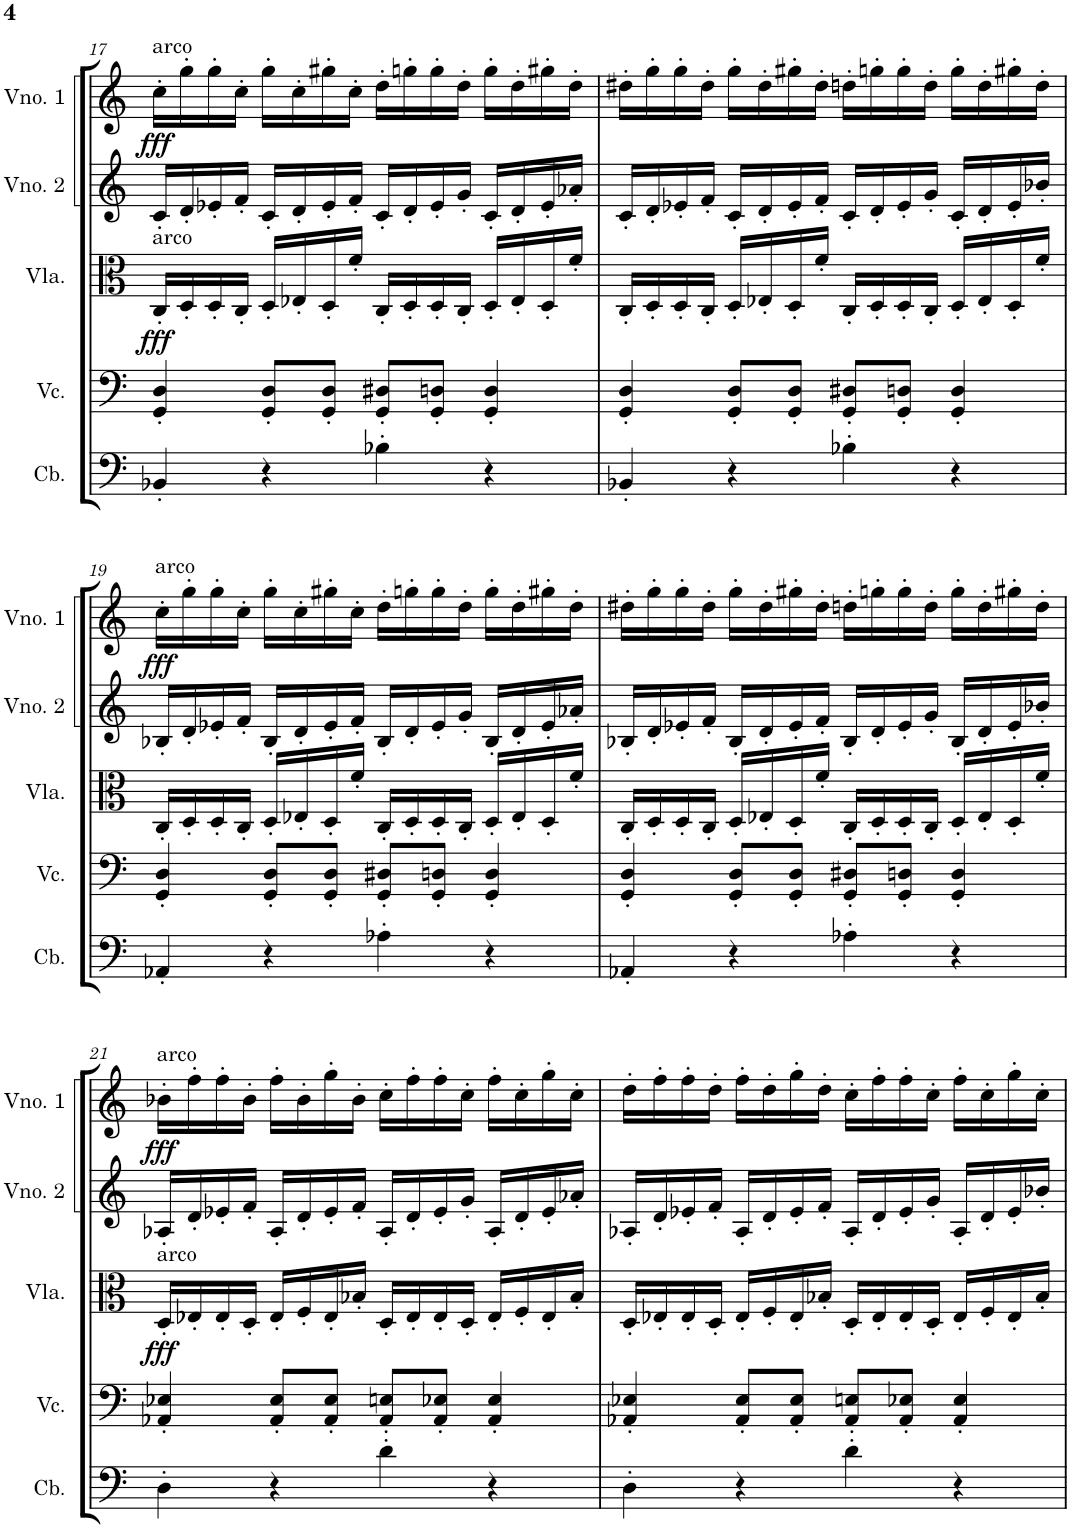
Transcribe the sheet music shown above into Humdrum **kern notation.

**kern	**kern	**kern	**dynam	**kern	**kern	**dynam
*part5	*part4	*part3	*part3	*part2	*part1	*part1
*staff5	*staff4	*staff3	*staff3	*staff2	*staff1	*staff1
*I"Contrabaixo	*I"Violoncelo	*I"Viola	*	*I"Violino 2	*I"Violino 1	*
*I'Cb.	*I'Vc.	*I'Vla.	*	*I'Vno. 2	*I'Vno. 1	*
!!LO:PB:g=z
*clefF4	*clefF4	*clefC3	*	*clefG2	*clefG2	*
*Trd7c12	*	*	*	*	*	*
*k[]	*k[]	*k[]	*	*k[]	*k[]	*
*M4/4	*M4/4	*M4/4	*	*M4/4	*M4/4	*
=17	=17	=17	=17	=17	=17	=17
!	!	!	!	!	!LO:TX:a:t=arco	!
!	!	!LO:TX:a:t=arco	!	!	!	!
!	!	!	!LO:DY:b	!	!	!LO:DY:b
4BB-X'/	4GG/' 4D/'	16C'/LL	fff	16c'/LL	16cc'\LL	fff
.	.	16D'/	.	16d'/	16gg'\	.
.	.	16D'/	.	16e-X'/	16gg'\	.
.	.	16C'/JJ	.	16f'/JJ	16cc'\JJ	.
4r	8GG/' 8D/'L	16D'/LL	.	16c'/LL	16gg'\LL	.
.	.	16E-X'/	.	16d'/	16cc'\	.
.	8GG/' 8D/'J	16D'/	.	16e-'/	16gg#X'\	.
.	.	16f'/JJ	.	16f'/JJ	16cc'\JJ	.
4B-X'\	8GG/' 8D#X/'L	16C'/LL	.	16c'/LL	16dd'\LL	.
.	.	16D'/	.	16d'/	16ggn'\	.
.	8GG/' 8Dn/'J	16D'/	.	16e-'/	16gg'\	.
.	.	16C'/JJ	.	16g'/JJ	16dd'\JJ	.
4r	4GG/' 4D/'	16D'/LL	.	16c'/LL	16gg'\LL	.
.	.	16E-'/	.	16d'/	16dd'\	.
.	.	16D'/	.	16e-'/	16gg#X'\	.
.	.	16f'/JJ	.	16a-X'/JJ	16dd'\JJ	.
=18	=18	=18	=18	=18	=18	=18
4BB-X'/	4GG/' 4D/'	16C'/LL	.	16c'/LL	16dd#X'\LL	.
.	.	16D'/	.	16d'/	16gg'\	.
.	.	16D'/	.	16e-X'/	16gg'\	.
.	.	16C'/JJ	.	16f'/JJ	16dd#'\JJ	.
4r	8GG/' 8D/'L	16D'/LL	.	16c'/LL	16gg'\LL	.
.	.	16E-X'/	.	16d'/	16dd#'\	.
.	8GG/' 8D/'J	16D'/	.	16e-'/	16gg#X'\	.
.	.	16f'/JJ	.	16f'/JJ	16dd#'\JJ	.
4B-X'\	8GG/' 8D#X/'L	16C'/LL	.	16c'/LL	16ddn'\LL	.
.	.	16D'/	.	16d'/	16ggn'\	.
.	8GG/' 8Dn/'J	16D'/	.	16e-'/	16gg'\	.
.	.	16C'/JJ	.	16g'/JJ	16dd'\JJ	.
4r	4GG/' 4D/'	16D'/LL	.	16c'/LL	16gg'\LL	.
.	.	16E-'/	.	16d'/	16dd'\	.
.	.	16D'/	.	16e-'/	16gg#X'\	.
.	.	16f'/JJ	.	16b-X'/JJ	16dd'\JJ	.
!!LO:LB:g=z
=19	=19	=19	=19	=19	=19	=19
!	!	!	!	!	!LO:TX:a:t=arco	!
!	!	!	!	!	!	!LO:DY:b
4AA-X'/	4GG/' 4D/'	16C'/LL	.	16B-X'/LL	16cc'\LL	fff
.	.	16D'/	.	16d'/	16gg'\	.
.	.	16D'/	.	16e-X'/	16gg'\	.
.	.	16C'/JJ	.	16f'/JJ	16cc'\JJ	.
4r	8GG/' 8D/'L	16D'/LL	.	16B-'/LL	16gg'\LL	.
.	.	16E-X'/	.	16d'/	16cc'\	.
.	8GG/' 8D/'J	16D'/	.	16e-'/	16gg#X'\	.
.	.	16f'/JJ	.	16f'/JJ	16cc'\JJ	.
4A-X'\	8GG/' 8D#X/'L	16C'/LL	.	16B-'/LL	16dd'\LL	.
.	.	16D'/	.	16d'/	16ggn'\	.
.	8GG/' 8Dn/'J	16D'/	.	16e-'/	16gg'\	.
.	.	16C'/JJ	.	16g'/JJ	16dd'\JJ	.
4r	4GG/' 4D/'	16D'/LL	.	16B-'/LL	16gg'\LL	.
.	.	16E-'/	.	16d'/	16dd'\	.
.	.	16D'/	.	16e-'/	16gg#X'\	.
.	.	16f'/JJ	.	16a-X'/JJ	16dd'\JJ	.
=20	=20	=20	=20	=20	=20	=20
4AA-X'/	4GG/' 4D/'	16C'/LL	.	16B-X'/LL	16dd#X'\LL	.
.	.	16D'/	.	16d'/	16gg'\	.
.	.	16D'/	.	16e-X'/	16gg'\	.
.	.	16C'/JJ	.	16f'/JJ	16dd#'\JJ	.
4r	8GG/' 8D/'L	16D'/LL	.	16B-'/LL	16gg'\LL	.
.	.	16E-X'/	.	16d'/	16dd#'\	.
.	8GG/' 8D/'J	16D'/	.	16e-'/	16gg#X'\	.
.	.	16f'/JJ	.	16f'/JJ	16dd#'\JJ	.
4A-X'\	8GG/' 8D#X/'L	16C'/LL	.	16B-'/LL	16ddn'\LL	.
.	.	16D'/	.	16d'/	16ggn'\	.
.	8GG/' 8Dn/'J	16D'/	.	16e-'/	16gg'\	.
.	.	16C'/JJ	.	16g'/JJ	16dd'\JJ	.
4r	4GG/' 4D/'	16D'/LL	.	16B-'/LL	16gg'\LL	.
.	.	16E-'/	.	16d'/	16dd'\	.
.	.	16D'/	.	16e-'/	16gg#X'\	.
.	.	16f'/JJ	.	16b-X'/JJ	16dd'\JJ	.
!!LO:LB:g=z
=21	=21	=21	=21	=21	=21	=21
!	!	!	!	!	!LO:TX:a:t=arco	!
!	!	!LO:TX:a:t=arco	!	!	!	!
!	!	!	!LO:DY:b	!	!	!LO:DY:b
4D'\	4AA-X/' 4E-X/'	16D'/LL	fff	16A-X'/LL	16b-X'\LL	fff
.	.	16E-X'/	.	16d'/	16ff'\	.
.	.	16E-'/	.	16e-X'/	16ff'\	.
.	.	16D'/JJ	.	16f'/JJ	16b-'\JJ	.
4r	8AA-/' 8E-/'L	16E-'/LL	.	16A-'/LL	16ff'\LL	.
.	.	16F'/	.	16d'/	16b-'\	.
.	8AA-/' 8E-/'J	16E-'/	.	16e-'/	16gg'\	.
.	.	16B-X'/JJ	.	16f'/JJ	16b-'\JJ	.
4d'\	8AA-/' 8En/'L	16D'/LL	.	16A-'/LL	16cc'\LL	.
.	.	16E-'/	.	16d'/	16ff'\	.
.	8AA-/' 8E-X/'J	16E-'/	.	16e-'/	16ff'\	.
.	.	16D'/JJ	.	16g'/JJ	16cc'\JJ	.
4r	4AA-/' 4E-/'	16E-'/LL	.	16A-'/LL	16ff'\LL	.
.	.	16F'/	.	16d'/	16cc'\	.
.	.	16E-'/	.	16e-'/	16gg'\	.
.	.	16B-'/JJ	.	16a-X'/JJ	16cc'\JJ	.
=22	=22	=22	=22	=22	=22	=22
4D'\	4AA-X/' 4E-X/'	16D'/LL	.	16A-X'/LL	16dd'\LL	.
.	.	16E-X'/	.	16d'/	16ff'\	.
.	.	16E-'/	.	16e-X'/	16ff'\	.
.	.	16D'/JJ	.	16f'/JJ	16dd'\JJ	.
4r	8AA-/' 8E-/'L	16E-'/LL	.	16A-'/LL	16ff'\LL	.
.	.	16F'/	.	16d'/	16dd'\	.
.	8AA-/' 8E-/'J	16E-'/	.	16e-'/	16gg'\	.
.	.	16B-X'/JJ	.	16f'/JJ	16dd'\JJ	.
4d'\	8AA-/' 8En/'L	16D'/LL	.	16A-'/LL	16cc'\LL	.
.	.	16E-'/	.	16d'/	16ff'\	.
.	8AA-/' 8E-X/'J	16E-'/	.	16e-'/	16ff'\	.
.	.	16D'/JJ	.	16g'/JJ	16cc'\JJ	.
4r	4AA-/' 4E-/'	16E-'/LL	.	16A-'/LL	16ff'\LL	.
.	.	16F'/	.	16d'/	16cc'\	.
.	.	16E-'/	.	16e-'/	16gg'\	.
.	.	16B-'/JJ	.	16b-X'/JJ	16cc'\JJ	.
=	=	=	=	=	=	=
*-	*-	*-	*-	*-	*-	*-
